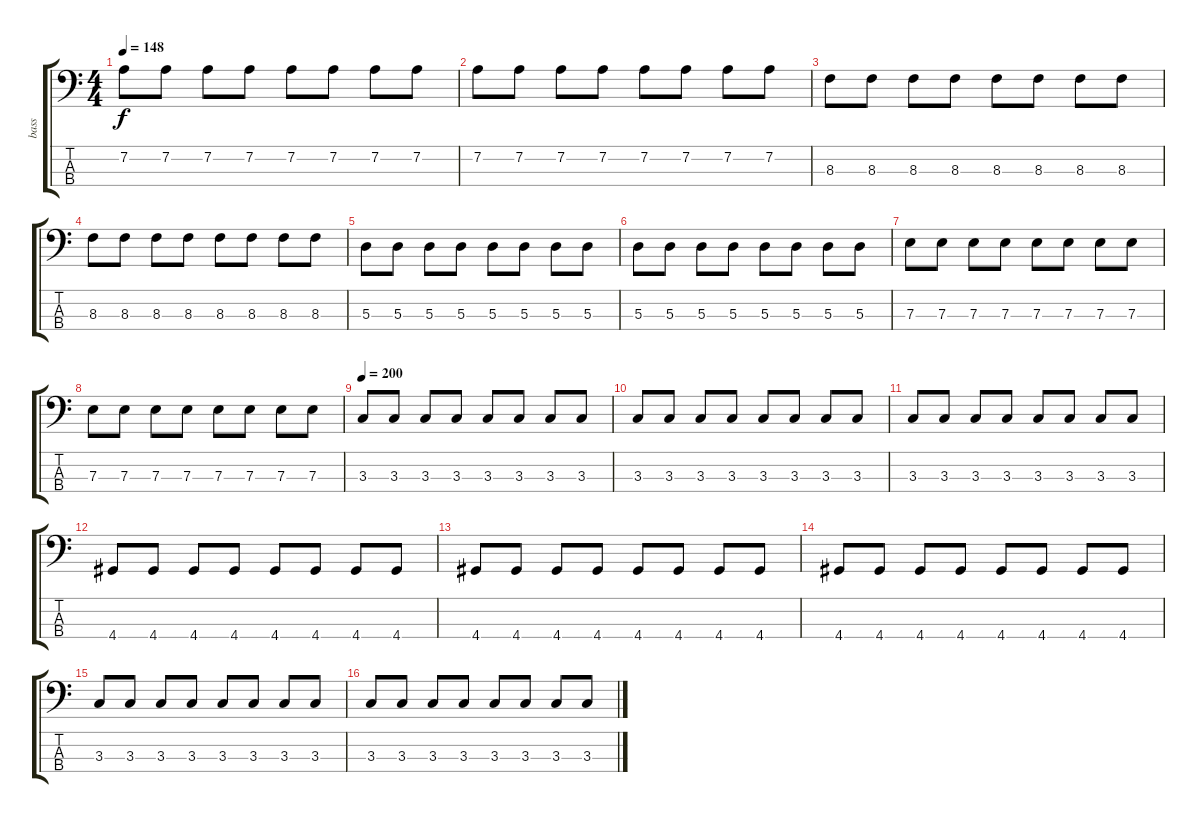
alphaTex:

\track ("bass" "bass") {instrument electricbassfinger}
\staff {score tabs}
\tuning (G2 D2 A1 E1) {hide}
\ts (4 4)
\tempo 148
\clef f4
\ks c
7.2.8{dy f} 7.2.8 7.2.8 7.2.8 7.2.8 7.2.8 7.2.8 7.2.8 |
7.2.8 7.2.8 7.2.8 7.2.8 7.2.8 7.2.8 7.2.8 7.2.8 |
8.3.8 8.3.8 8.3.8 8.3.8 8.3.8 8.3.8 8.3.8 8.3.8 |
8.3.8 8.3.8 8.3.8 8.3.8 8.3.8 8.3.8 8.3.8 8.3.8 |
5.3.8 5.3.8 5.3.8 5.3.8 5.3.8 5.3.8 5.3.8 5.3.8 |
5.3.8 5.3.8 5.3.8 5.3.8 5.3.8 5.3.8 5.3.8 5.3.8 |
7.3.8 7.3.8 7.3.8 7.3.8 7.3.8 7.3.8 7.3.8 7.3.8 |
7.3.8 7.3.8 7.3.8 7.3.8 7.3.8 7.3.8 7.3.8 7.3.8 |
\tempo 200
3.3.8 3.3.8 3.3.8 3.3.8 3.3.8 3.3.8 3.3.8 3.3.8 |
3.3.8 3.3.8 3.3.8 3.3.8 3.3.8 3.3.8 3.3.8 3.3.8 |
3.3.8 3.3.8 3.3.8 3.3.8 3.3.8 3.3.8 3.3.8 3.3.8 |
4.4.8 4.4.8 4.4.8 4.4.8 4.4.8 4.4.8 4.4.8 4.4.8 |
4.4.8 4.4.8 4.4.8 4.4.8 4.4.8 4.4.8 4.4.8 4.4.8 |
4.4.8 4.4.8 4.4.8 4.4.8 4.4.8 4.4.8 4.4.8 4.4.8 |
3.3.8 3.3.8 3.3.8 3.3.8 3.3.8 3.3.8 3.3.8 3.3.8 |
3.3.8 3.3.8 3.3.8 3.3.8 3.3.8 3.3.8 3.3.8 3.3.8
